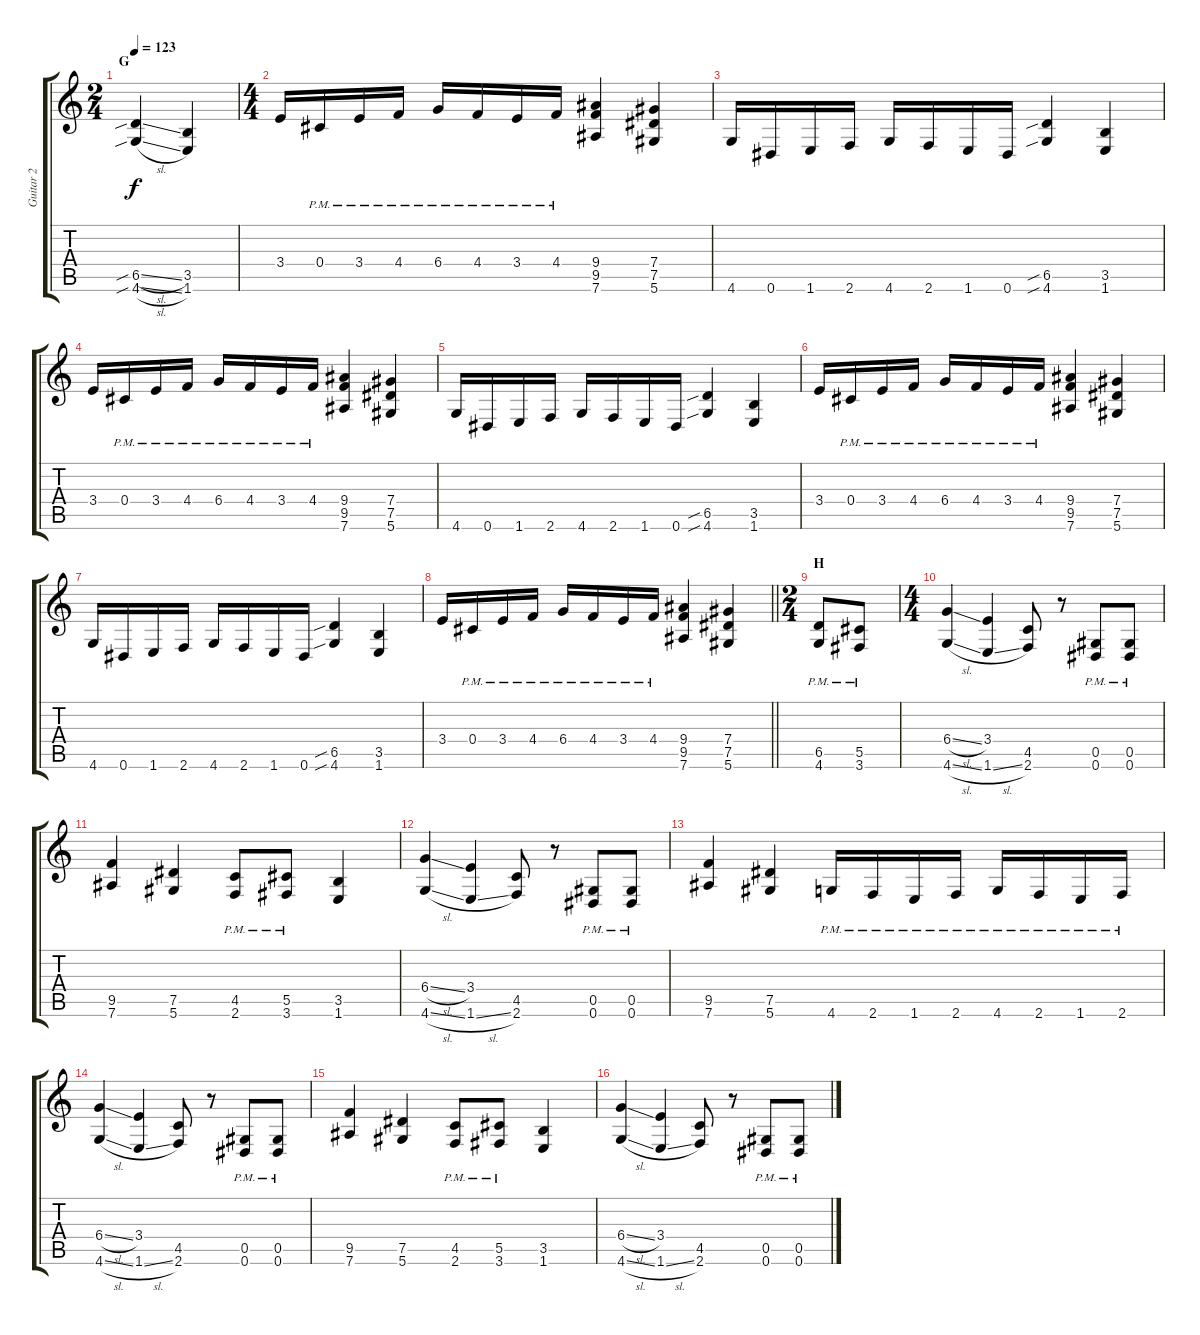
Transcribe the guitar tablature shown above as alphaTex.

\track ("Guitar 2" "Guitar 2") {instrument distortionguitar}
\staff {score tabs}
\tuning (Eb4 Bb3 Gb3 Db3 Ab2 Eb2) {hide}
\ts (2 4)
\section ("" "G")
\tempo 123
\clef g2
\ks c
(6.5{sib sl} 4.6{sib sl}).4{dy f} (3.5 1.6).4 |
\ts (4 4)
3.4.16 0.4{pm}.16 3.4{pm}.16 4.4{pm}.16 6.4{pm}.16 4.4{pm}.16 3.4{pm}.16 4.4{pm}.16 (9.4 9.5 7.6).4 (7.4 7.5 5.6).4 |
4.6.16 0.6.16 1.6.16 2.6.16 4.6.16 2.6.16 1.6.16 0.6.16 (6.5{sib} 4.6{sib}).4 (3.5 1.6).4 |
3.4.16 0.4{pm}.16 3.4{pm}.16 4.4{pm}.16 6.4{pm}.16 4.4{pm}.16 3.4{pm}.16 4.4{pm}.16 (9.4 9.5 7.6).4 (7.4 7.5 5.6).4 |
4.6.16 0.6.16 1.6.16 2.6.16 4.6.16 2.6.16 1.6.16 0.6.16 (6.5{sib} 4.6{sib}).4 (3.5 1.6).4 |
3.4.16 0.4{pm}.16 3.4{pm}.16 4.4{pm}.16 6.4{pm}.16 4.4{pm}.16 3.4{pm}.16 4.4{pm}.16 (9.4 9.5 7.6).4 (7.4 7.5 5.6).4 |
4.6.16 0.6.16 1.6.16 2.6.16 4.6.16 2.6.16 1.6.16 0.6.16 (6.5{sib} 4.6{sib}).4 (3.5 1.6).4 |
\barLineRight lightlight
3.4.16 0.4{pm}.16 3.4{pm}.16 4.4{pm}.16 6.4{pm}.16 4.4{pm}.16 3.4{pm}.16 4.4{pm}.16 (9.4 9.5 7.6).4 (7.4 7.5 5.6).4 |
\ts (2 4)
\section ("" "H")
(6.5{pm} 4.6{pm}).8 (5.5{pm} 3.6{pm}).8 |
\ts (4 4)
(6.4{sl} 4.6{sl}).4 (3.4 1.6{sl}).4 (4.5 2.6).8 r.8 (0.5{pm} 0.6{pm}).8 (0.5{pm} 0.6{pm}).8 |
(9.5 7.6).4 (7.5 5.6).4 (4.5{pm} 2.6{pm}).8 (5.5{pm} 3.6{pm}).8 (3.5 1.6).4 |
(6.4{sl} 4.6{sl}).4 (3.4 1.6{sl}).4 (4.5 2.6).8 r.8 (0.5{pm} 0.6{pm}).8 (0.5{pm} 0.6{pm}).8 |
(9.5 7.6).4 (7.5 5.6).4 4.6{pm}.16 2.6{pm}.16 1.6{pm}.16 2.6{pm}.16 4.6{pm}.16 2.6{pm}.16 1.6{pm}.16 2.6{pm}.16 |
(6.4{sl} 4.6{sl}).4 (3.4 1.6{sl}).4 (4.5 2.6).8 r.8 (0.5{pm} 0.6{pm}).8 (0.5{pm} 0.6{pm}).8 |
(9.5 7.6).4 (7.5 5.6).4 (4.5{pm} 2.6{pm}).8 (5.5{pm} 3.6{pm}).8 (3.5 1.6).4 |
(6.4{sl} 4.6{sl}).4 (3.4 1.6{sl}).4 (4.5 2.6).8 r.8 (0.5{pm} 0.6{pm}).8 (0.5{pm} 0.6{pm}).8
